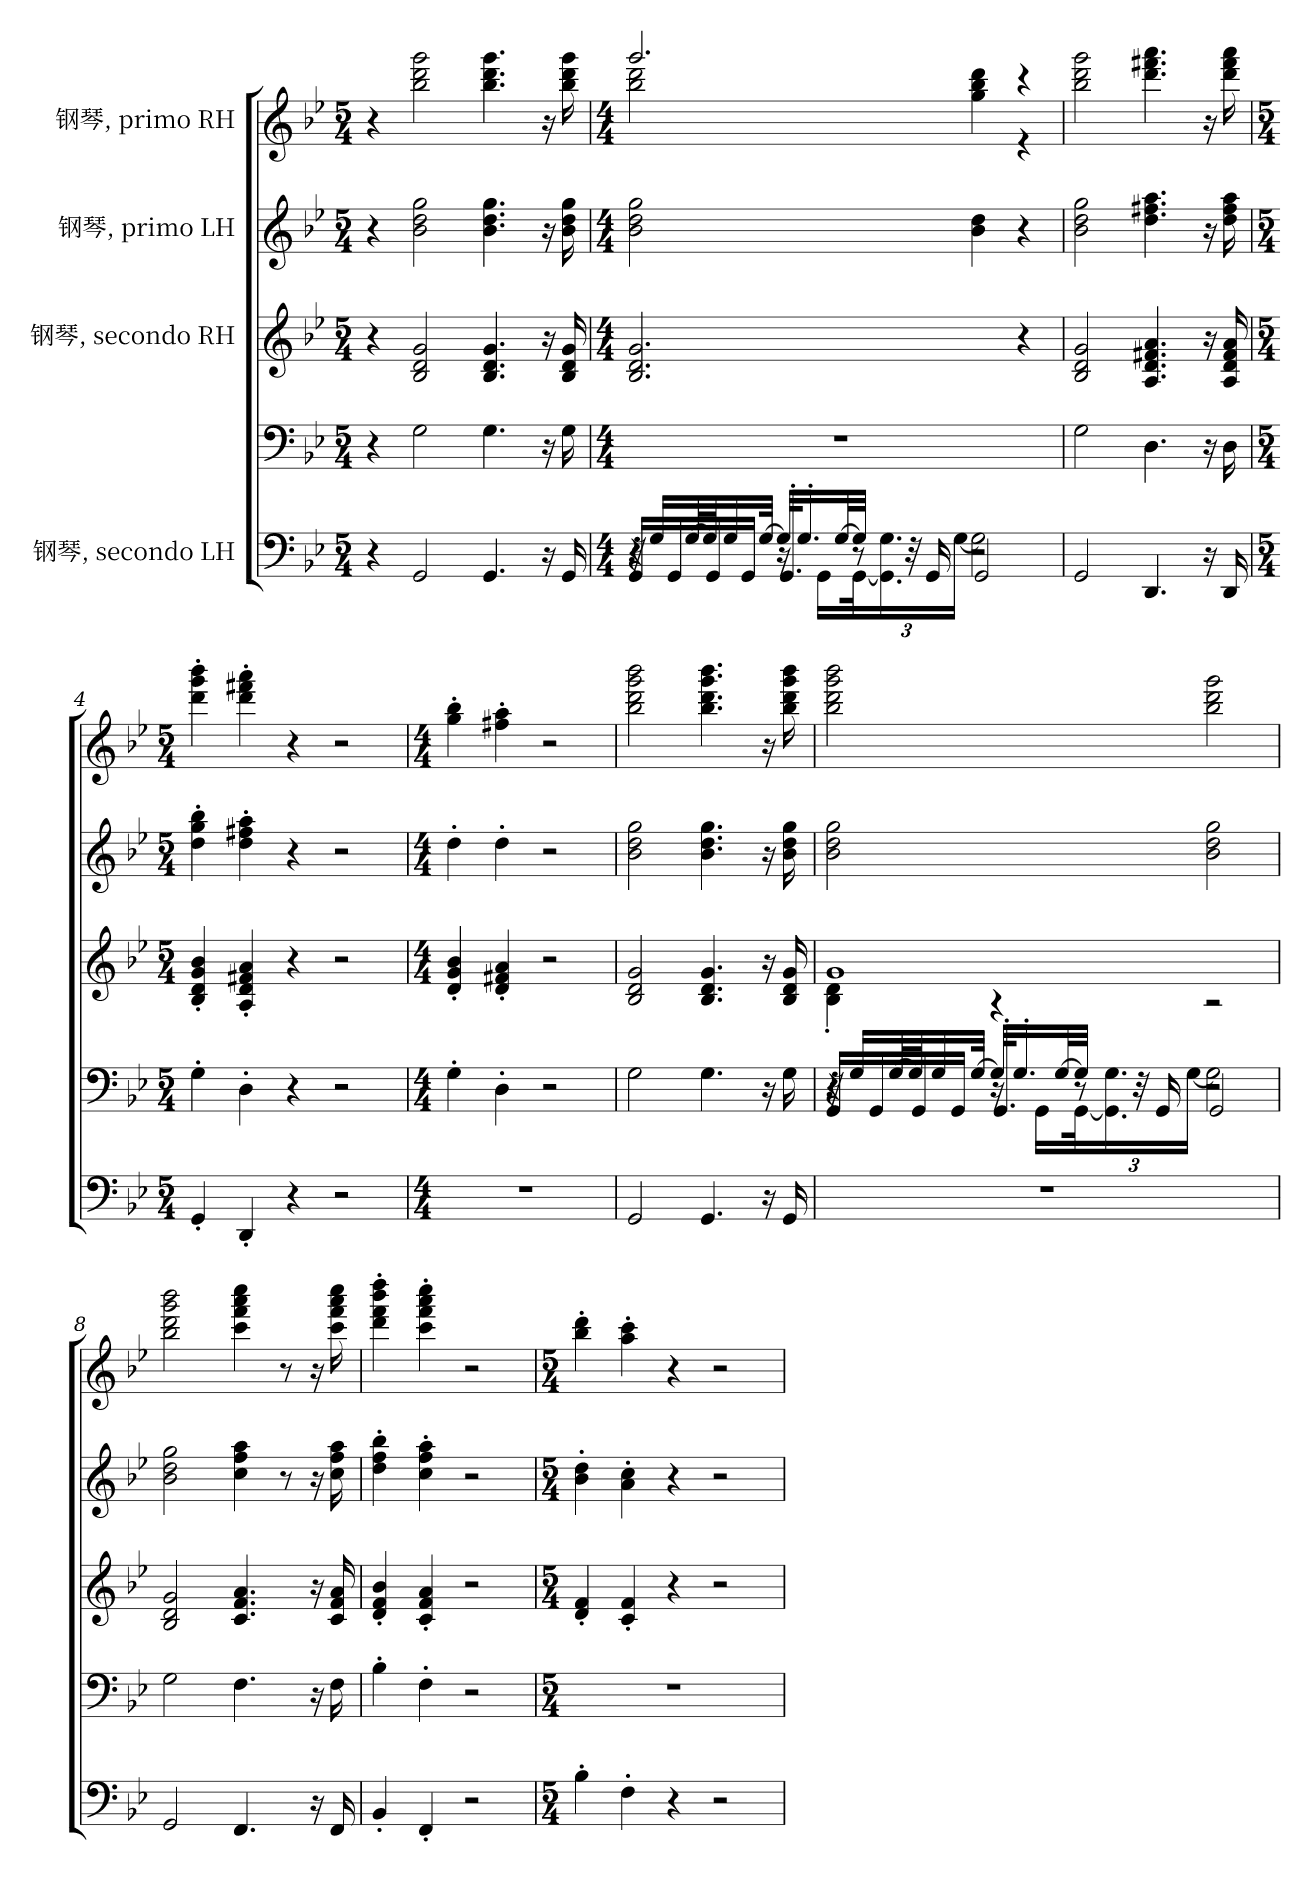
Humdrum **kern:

**kern	**kern	**kern	**kern	**kern
*part4	*part4	*part3	*part2	*part1
*staff5	*staff4	*staff3	*staff2	*staff1
*I"钢琴, secondo LH	*	*I"钢琴, secondo RH	*I"钢琴, primo LH	*I"钢琴, primo RH
*clefF4	*clefF4	*clefG2	*clefG2	*clefG2
*k[b-e-]	*k[b-e-]	*k[b-e-]	*k[b-e-]	*k[b-e-]
*M5/4	*M5/4	*M5/4	*M5/4	*M5/4
*MM117	*MM117	*MM117	*MM117	*MM117
=1	=1	=1	=1	=1
4r	4r	4r	4r	4r
2GG/	2G\	2B-/ 2d/ 2g/	2b-\ 2dd\ 2gg\	2bb-\ 2ddd\ 2ggg\
4.GG/	4.G\	4.B-/ 4.d/ 4.g/	4.b-\ 4.dd\ 4.gg\	4.bb-\ 4.ddd\ 4.ggg\
16r	16r	16r	16r	16r
16GG/	16G\	16B-/ 16d/ 16g/	16b-\ 16dd\ 16gg\	16bb-\ 16ddd\ 16ggg\
=2	=2	=2	=2	=2
*M4/4	*M4/4	*M4/4	*M4/4	*M4/4
*^	*	*	*	*^
*	*^	*	*	*	*	*
32r	4r	16GG/LL	1r	2.B-/ 2.d/ 2.g/	2b-\ 2dd\ 2gg\	2.ggg/	2bb-\ 2ddd\
16G/LL	.	.	.	.	.	.	.
.	.	16GG/	.	.	.	.	.
[32G/L	.	.	.	.	.	.	.
32G/J]	.	16GG/	.	.	.	.	.
16G/	.	.	.	.	.	.	.
.	.	16GG/JJ	.	.	.	.	.
[32G/JJk	.	.	.	.	.	.	.
32G/KLL]	16r	16.GG'/LL	.	.	.	.	.
16.G'/JJ	.	.	.	.	.	.	.
.	16GG\LL	.	.	.	.	.	.
.	.	[32G/L	.	.	.	.	.
*	*Xbrackettup	*	*	*	*	*	*
8r	[48GG\K	32G/JJJ]	.	.	.	.	.
.	24.GG\] 24.G\	.	.	.	.	.	.
.	.	32r	.	.	.	.	.
.	.	16GG/	.	.	.	.	.
.	[24G\JJ	.	.	.	.	.	.
2r	2G\]	2GG/	.	.	4b-\ 4dd\	.	4gg\ 4bb-\ 4ddd\
.	.	.	.	4r	4r	4r	4r
*v	*v	*v	*	*	*	*v	*v
!!LO:LB:g=z
=3	=3	=3	=3	=3
2GG/	2G\	2B-/ 2d/ 2g/	2b-\ 2dd\ 2gg\	2bb-\ 2ddd\ 2ggg\
4.DD/	4.D\	4.A/ 4.d/ 4.f#X/ 4.a/	4.dd\ 4.ff#X\ 4.aa\	4.ddd\ 4.fff#X\ 4.aaa\
16r	16r	16r	16r	16r
16DD/	16D\	16A/ 16d/ 16f#/ 16a/	16dd\ 16ff#\ 16aa\	16ddd\ 16fff#\ 16aaa\
=4	=4	=4	=4	=4
*M5/4	*M5/4	*M5/4	*M5/4	*M5/4
4GG'/	4G'\	4B-/' 4d/' 4g/' 4b-/'	4dd\' 4gg\' 4bb-\'	4ddd\' 4ggg\' 4bbb-\'
4DD'/	4D'\	4A/' 4d/' 4f#X/' 4a/'	4dd\' 4ff#X\' 4aa\'	4ddd\' 4fff#X\' 4aaa\'
4r	4r	4r	4r	4r
2r	2r	2r	2r	2r
=5	=5	=5	=5	=5
*M4/4	*M4/4	*M4/4	*M4/4	*M4/4
1r	4G'\	4d/' 4g/' 4b-/'	4dd'\	4gg\' 4bb-\'
.	4D'\	4d/' 4f#X/' 4a/'	4dd'\	4ff#X\' 4aa\'
.	2r	2r	2r	2r
=6	=6	=6	=6	=6
2GG/	2G\	2B-/ 2d/ 2g/	2b-\ 2dd\ 2gg\	2bb-\ 2ddd\ 2ggg\ 2bbb-\
4.GG/	4.G\	4.B-/ 4.d/ 4.g/	4.b-\ 4.dd\ 4.gg\	4.bb-\ 4.ddd\ 4.ggg\ 4.bbb-\
16r	16r	16r	16r	16r
16GG/	16G\	16B-/ 16d/ 16g/	16b-\ 16dd\ 16gg\	16bb-\ 16ddd\ 16ggg\ 16bbb-\
!!LO:PB:g=z
=7	=7	=7	=7	=7
*	*^	*^	*	*
*	*	*^	*	*	*	*
1r	32r	4r	16GG/LL	1g	4B-\' 4d\'	2b-\ 2dd\ 2gg\	2bb-\ 2ddd\ 2ggg\ 2bbb-\
.	16G/LL	.	.	.	.	.	.
.	.	.	16GG/	.	.	.	.
.	[32G/L	.	.	.	.	.	.
.	32G/J]	.	16GG/	.	.	.	.
.	16G/	.	.	.	.	.	.
.	.	.	16GG/JJ	.	.	.	.
.	[32G/JJk	.	.	.	.	.	.
.	32G/KLL]	16r	16.GG'/LL	.	4r	.	.
.	16.G'/JJ	.	.	.	.	.	.
.	.	16GG\LL	.	.	.	.	.
.	.	.	[32G/L	.	.	.	.
*	*	*Xbrackettup	*	*	*	*	*
.	8r	[48GG\K	32G/JJJ]	.	.	.	.
.	.	24.GG\] 24.G\	.	.	.	.	.
.	.	.	32r	.	.	.	.
.	.	.	16GG/	.	.	.	.
.	.	[24G\JJ	.	.	.	.	.
.	2r	2G\]	2GG/	.	2r	2b-\ 2dd\ 2gg\	2bb-\ 2ddd\ 2ggg\
*	*v	*v	*v	*	*	*	*
*	*	*v	*v	*	*
=8	=8	=8	=8	=8
2GG/	2G\	2B-/ 2d/ 2g/	2b-\ 2dd\ 2gg\	2bb-\ 2ddd\ 2ggg\ 2bbb-\
4.FF/	4.F\	4.c/ 4.f/ 4.a/	4cc\ 4ff\ 4aa\	4ccc\ 4fff\ 4aaa\ 4cccc\
.	.	.	8r	8r
16r	16r	16r	16r	16r
16FF/	16F\	16c/ 16f/ 16a/	16cc\ 16ff\ 16aa\	16ccc\ 16fff\ 16aaa\ 16cccc\
=9	=9	=9	=9	=9
4BB-'/	4B-'\	4d/' 4f/' 4b-/'	4dd\' 4ff\' 4bb-\'	4ddd\' 4fff\' 4bbb-\' 4dddd\'
4FF'/	4F'\	4c/' 4f/' 4a/'	4cc\' 4ff\' 4aa\'	4ccc\' 4fff\' 4aaa\' 4cccc\'
2r	2r	2r	2r	2r
=10	=10	=10	=10	=10
*M5/4	*M5/4	*M5/4	*M5/4	*M5/4
4B-'\	4%5r	4d/' 4f/'	4b-\' 4dd\'	4bb-\' 4ddd\'
4F'\	.	4c/' 4f/'	4a\' 4cc\'	4aa\' 4ccc\'
4r	.	4r	4r	4r
2r	.	2r	2r	2r
=	=	=	=	=
*-	*-	*-	*-	*-
